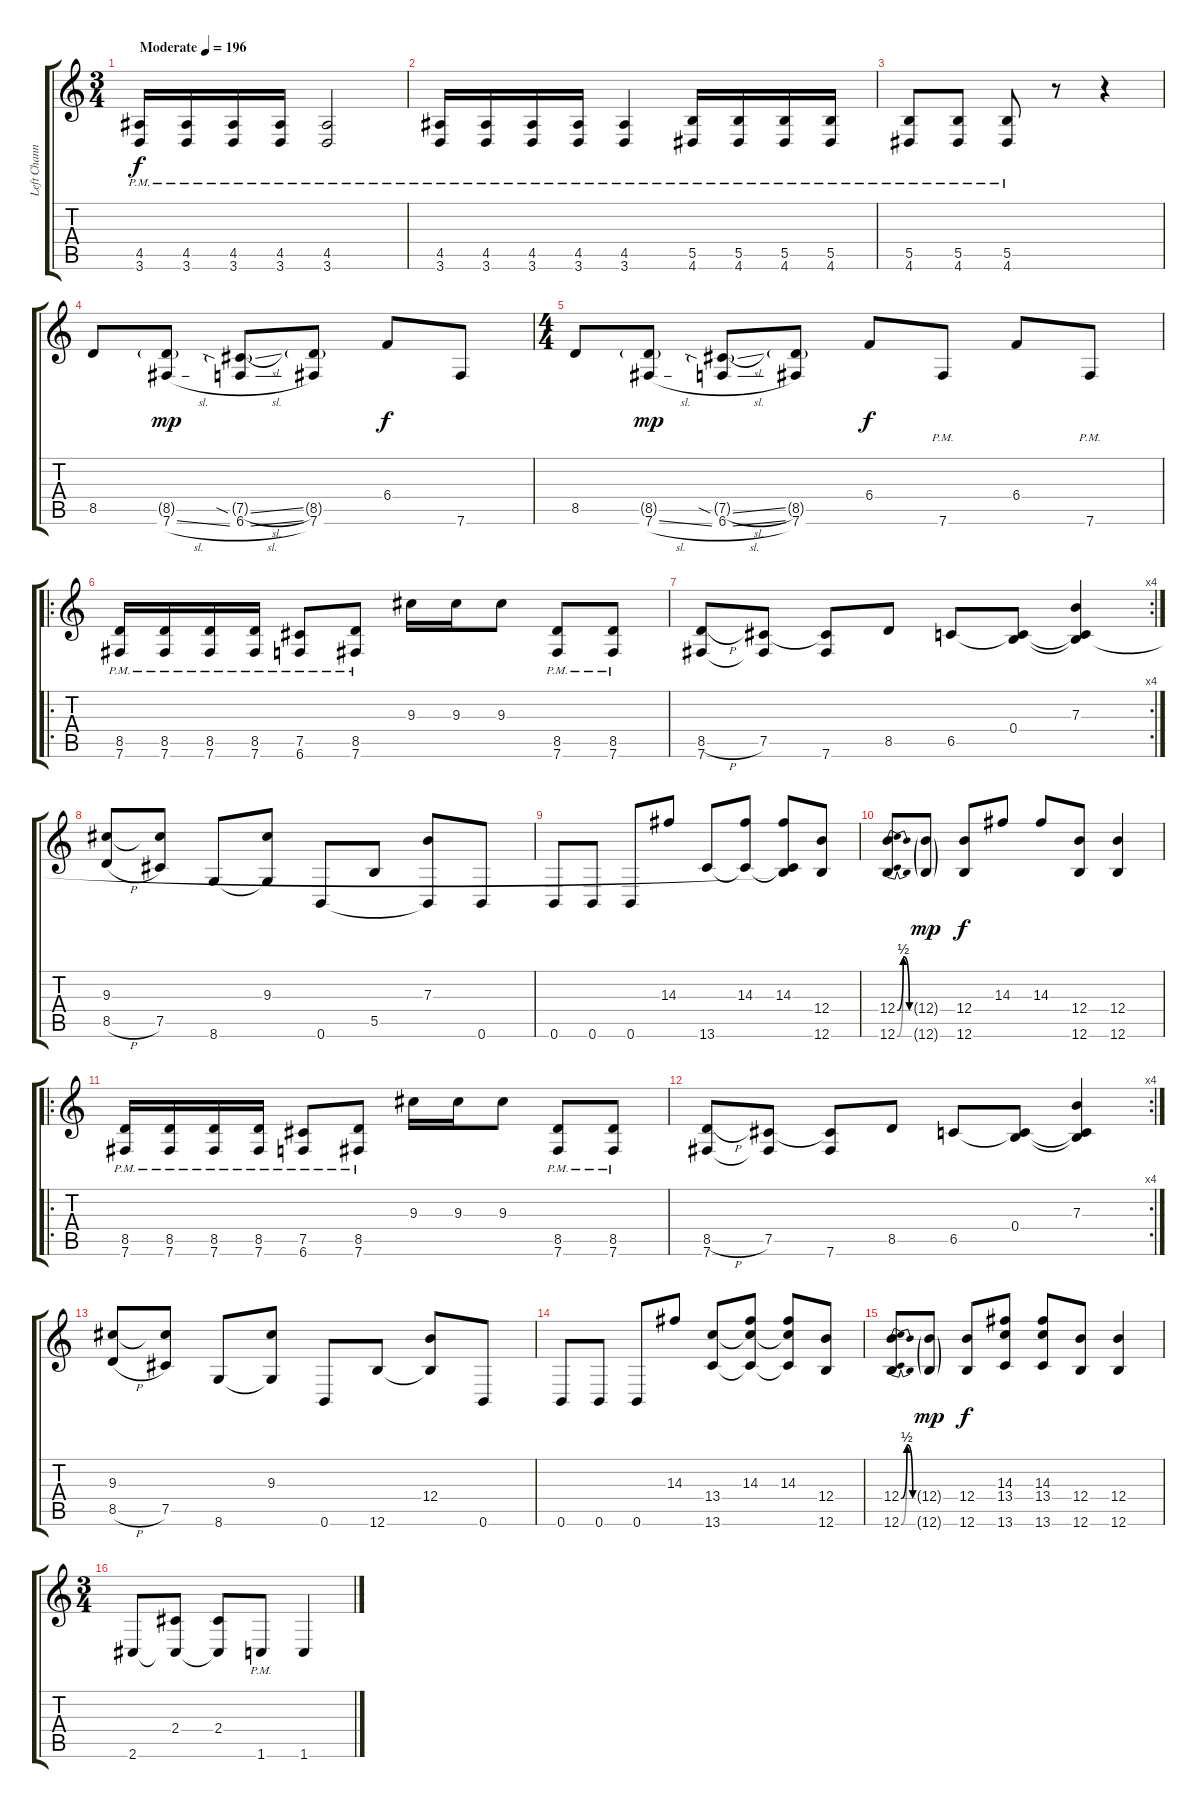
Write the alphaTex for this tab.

\track ("Left Channel" "Left Chann") {instrument distortionguitar}
\staff {score tabs}
\tuning (Db4 Ab3 E3 B2 Gb2 B1) {hide}
\ts (3 4)
\tempo (196 "Moderate")
\clef g2
\ks c
(4.5{pm} 3.6{pm}).16{dy f instrument distortionguitar} (4.5{pm} 3.6{pm}).16 (4.5{pm} 3.6{pm}).16 (4.5{pm} 3.6{pm}).16 (4.5{pm} 3.6{pm}).2 |
(4.5{pm} 3.6{pm}).16 (4.5{pm} 3.6{pm}).16 (4.5{pm} 3.6{pm}).16 (4.5{pm} 3.6{pm}).16 (4.5{pm} 3.6{pm}).4 (5.5{pm} 4.6{pm}).16 (5.5{pm} 4.6{pm}).16 (5.5{pm} 4.6{pm}).16 (5.5{pm} 4.6{pm}).16 |
(5.5{pm} 4.6{pm}).8 (5.5{pm} 4.6{pm}).8 (5.5{pm} 4.6{pm}).8 r.8 r.4 |
8.5.8 (8.5{g} 7.6{sl}).8{dy mp} (7.5{sia sl g} 6.6{sl}).8 (8.5{g} 7.6).8 6.4.8{dy f} 7.6.8 |
\ts (4 4)
8.5.8 (8.5{g} 7.6{sl}).8{dy mp} (7.5{sia sl g} 6.6{sl}).8 (8.5{g} 7.6).8 6.4.8{dy f} 7.6{pm}.8 6.4.8 7.6{pm}.8 |
\ro
(8.5{pm} 7.6{pm}).16 (8.5{pm} 7.6{pm}).16 (8.5{pm} 7.6{pm}).16 (8.5{pm} 7.6{pm}).16 (7.5{pm} 6.6{pm}).8 (8.5{pm} 7.6{pm}).8 9.3.16 9.3.16 9.3.8 (8.5{pm} 7.6{pm}).8 (8.5{pm} 7.6{pm}).8 |
\rc 4
(8.5{h} 7.6).8 (7.5 7.6{t}).8 (7.5{t} 7.6).8 8.5.8 6.5.8 (0.4 6.5{t}).8 (7.3 0.4{t} 6.5{t}).4 |
(9.3 8.5{h}).8 (9.3{t} 7.5).8 8.6.8 (9.3 8.6{t}).8 0.6.8 5.5.8 (7.3 0.6{t}).8 0.6.8 |
0.6.8 0.6.8 0.6.8 14.3.8 13.6.8 (14.3 13.6{t}).8 (14.3 0.4{t} 13.6{t}).8 (12.4 12.6).8 |
(12.4{be (bendrelease 0 0 15 2 15 2 60 0)} 12.6{be (bendrelease 0 0 15 2 15 2 60 0)}).8 (12.4{g} 12.6{g}).8{dy mp} (12.4 12.6).8{dy f} 14.3.8 14.3.8 (12.4 12.6).8 (12.4 12.6).4 |
\ro
(8.5{pm} 7.6{pm}).16 (8.5{pm} 7.6{pm}).16 (8.5{pm} 7.6{pm}).16 (8.5{pm} 7.6{pm}).16 (7.5{pm} 6.6{pm}).8 (8.5{pm} 7.6{pm}).8 9.3.16 9.3.16 9.3.8 (8.5{pm} 7.6{pm}).8 (8.5{pm} 7.6{pm}).8 |
\rc 4
(8.5{h} 7.6).8 (7.5 7.6{t}).8 (7.5{t} 7.6).8 8.5.8 6.5.8 (0.4 6.5{t}).8 (7.3 0.4{t} 6.5{t}).4 |
(9.3 8.5{h}).8 (9.3{t} 7.5).8 8.6.8 (9.3 8.6{t}).8 0.6.8 12.6.8 (12.4 12.6{t}).8 0.6.8 |
0.6.8 0.6.8 0.6.8 14.3.8 (13.4 13.6).8 (14.3 13.4{t} 13.6{t}).8 (14.3 13.4{t} 13.6{t}).8 (12.4 12.6).8 |
(12.4{be (bendrelease 0 0 15 2 15 2 60 0)} 12.6{be (bendrelease 0 0 15 2 15 2 60 0)}).8 (12.4{g} 12.6{g}).8{dy mp} (12.4 12.6).8{dy f} (14.3 13.4 13.6).8 (14.3 13.4 13.6).8 (12.4 12.6).8 (12.4 12.6).4 |
\ts (3 4)
2.6.8 (2.4 2.6{t}).8 (2.4 2.6{t}).8 1.6{pm}.8 1.6.4
